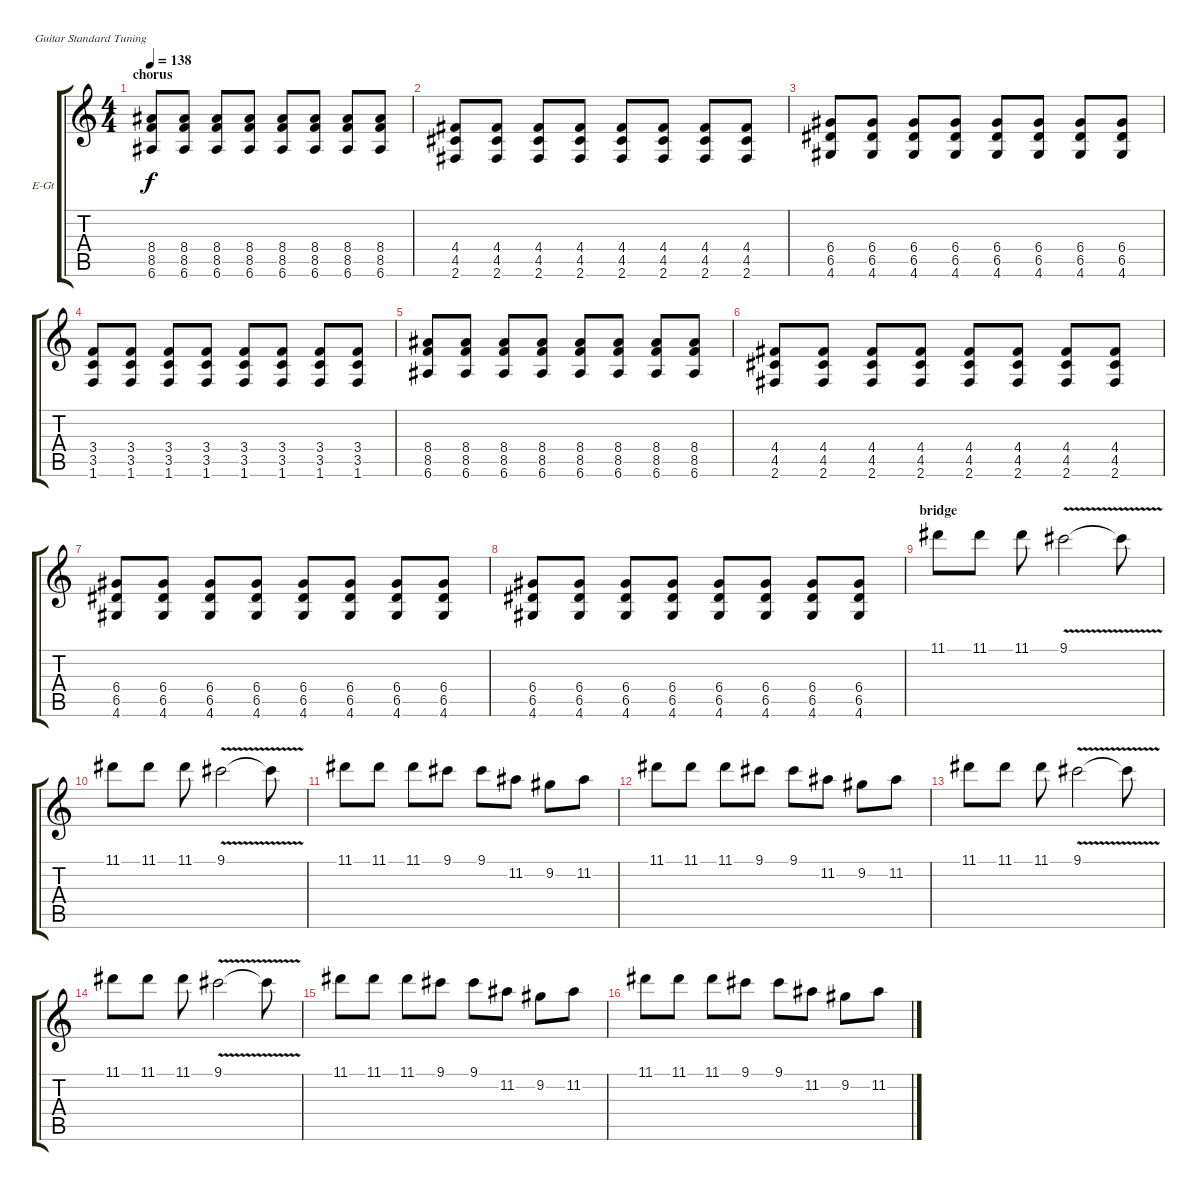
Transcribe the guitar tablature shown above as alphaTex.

\bracketExtendMode groupsimilarinstruments
\firstSystemTrackNameOrientation horizontal
\otherSystemsTrackNameOrientation horizontal
\track ("Guitar" "E-Gt") {instrument overdrivenguitar}
\staff {score tabs}
\tuning (E4 B3 G3 D3 A2 E2)
\ts (4 4)
\section ("" "chorus")
\tempo 138
\clef g2
\ks c
(8.4 8.5 6.6).8{dy f} (8.4 8.5 6.6).8 (8.4 8.5 6.6).8 (8.4 8.5 6.6).8 (8.4 8.5 6.6).8 (8.4 8.5 6.6).8 (8.4 8.5 6.6).8 (8.4 8.5 6.6).8 |
(4.4 4.5 2.6).8 (4.4 4.5 2.6).8 (4.4 4.5 2.6).8 (4.4 4.5 2.6).8 (4.4 4.5 2.6).8 (4.4 4.5 2.6).8 (4.4 4.5 2.6).8 (4.4 4.5 2.6).8 |
(6.4 6.5 4.6).8 (6.4 6.5 4.6).8 (6.4 6.5 4.6).8 (6.4 6.5 4.6).8 (6.4 6.5 4.6).8 (6.4 6.5 4.6).8 (6.4 6.5 4.6).8 (6.4 6.5 4.6).8 |
(3.4 3.5 1.6).8 (3.4 3.5 1.6).8 (3.4 3.5 1.6).8 (3.4 3.5 1.6).8 (3.4 3.5 1.6).8 (3.4 3.5 1.6).8 (3.4 3.5 1.6).8 (3.4 3.5 1.6).8 |
(8.4 8.5 6.6).8 (8.4 8.5 6.6).8 (8.4 8.5 6.6).8 (8.4 8.5 6.6).8 (8.4 8.5 6.6).8 (8.4 8.5 6.6).8 (8.4 8.5 6.6).8 (8.4 8.5 6.6).8 |
(4.4 4.5 2.6).8 (4.4 4.5 2.6).8 (4.4 4.5 2.6).8 (4.4 4.5 2.6).8 (4.4 4.5 2.6).8 (4.4 4.5 2.6).8 (4.4 4.5 2.6).8 (4.4 4.5 2.6).8 |
(6.4 6.5 4.6).8 (6.4 6.5 4.6).8 (6.4 6.5 4.6).8 (6.4 6.5 4.6).8 (6.4 6.5 4.6).8 (6.4 6.5 4.6).8 (6.4 6.5 4.6).8 (6.4 6.5 4.6).8 |
(6.4 6.5 4.6).8 (6.4 6.5 4.6).8 (6.4 6.5 4.6).8 (6.4 6.5 4.6).8 (6.4 6.5 4.6).8 (6.4 6.5 4.6).8 (6.4 6.5 4.6).8 (6.4 6.5 4.6).8 |
\section ("" "bridge")
11.1.8 11.1.8 11.1.8 9.1{v}.2 9.1{v t}.8 |
11.1.8 11.1.8 11.1.8 9.1{v}.2 9.1{v t}.8 |
11.1.8 11.1.8 11.1.8 9.1.8 9.1.8 11.2.8 9.2.8 11.2.8 |
11.1.8 11.1.8 11.1.8 9.1.8 9.1.8 11.2.8 9.2.8 11.2.8 |
11.1.8 11.1.8 11.1.8 9.1{v}.2 9.1{v t}.8 |
11.1.8 11.1.8 11.1.8 9.1{v}.2 9.1{v t}.8 |
11.1.8 11.1.8 11.1.8 9.1.8 9.1.8 11.2.8 9.2.8 11.2.8 |
11.1.8 11.1.8 11.1.8 9.1.8 9.1.8 11.2.8 9.2.8 11.2.8
